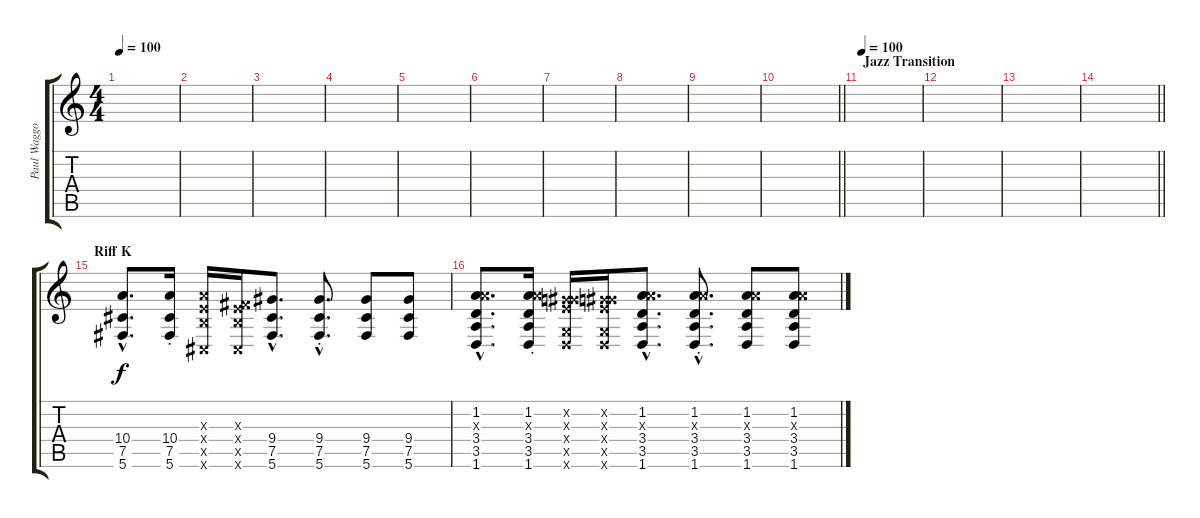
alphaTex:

\track ("Paul Waggoner" "Paul Waggo") {instrument distortionguitar}
\staff {score tabs}
\tuning (Db4 Ab3 E3 B2 Gb2 Db2) {hide}
\ts (4 4)
\tempo 100
\clef g2
\ks c
|
|
|
|
|
|
|
|
|
\barLineRight lightlight
|
\section ("" "Jazz Transition")
\tempo 100
|
|
|
\barLineRight lightlight
|
\section ("" "Riff K")
(10.4{hac} 7.5{hac} 5.6{hac}).8{d volume 13 balance 14} (10.4{st} 7.5{st} 5.6{st}).16 (0.3{x} 10.4{x} 5.5{x} 0.6{x}).16 (0.3{x} 7.4{x} 5.5{x} 0.6{x}).16 (9.4{hac} 7.5{hac} 5.6{hac}).8{d} (9.4{hac st} 7.5{hac st} 5.6{hac st}).8{d} (9.4 7.5 5.6).8 (9.4 7.5 5.6).8 |
(1.2{hac} 5.3{hac x} 3.4{hac} 3.5{hac} 1.6{hac}).8{d} (1.2 5.3{x} 3.4{st} 3.5{st} 1.6{st}).16 (0.2{x} 3.3{x} 5.4{x} 1.5{x} 1.6{x}).16 (0.2{x} 3.3{x} 5.4{x} 1.5{x} 1.6{x}).16 (1.2{hac} 5.3{hac x} 3.4{hac} 3.5{hac} 1.6{hac}).8{d} (1.2{hac st} 5.3{hac x} 3.4{hac st} 3.5{hac st} 1.6{hac st}).8{d} (1.2 5.3{x} 3.4 3.5 1.6).8 (1.2 5.3{x} 3.4 3.5 1.6).8
